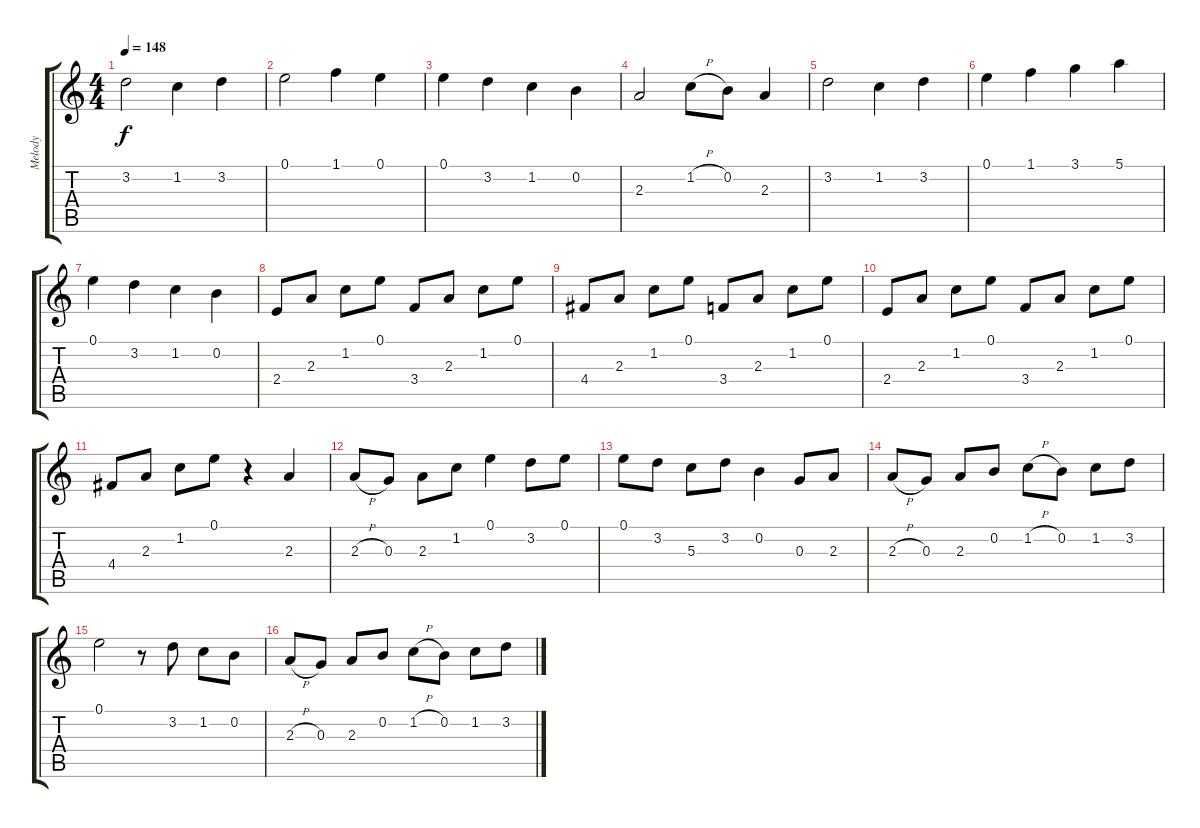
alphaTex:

\track ("Melody" "Melody") {instrument acousticguitarnylon}
\staff {score tabs}
\tuning (E4 B3 G3 D3 A2 E2) {hide}
\ts (4 4)
\tempo 148
\clef g2
\ks c
3.2.2{dy f} 1.2.4 3.2.4 |
0.1.2 1.1.4 0.1.4 |
0.1.4 3.2.4 1.2.4 0.2.4 |
2.3.2 1.2{h}.8 0.2.8 2.3.4 |
3.2.2 1.2.4 3.2.4 |
0.1.4 1.1.4 3.1.4 5.1.4 |
0.1.4 3.2.4 1.2.4 0.2.4 |
2.4.8 2.3.8 1.2.8 0.1.8 3.4.8 2.3.8 1.2.8 0.1.8 |
4.4.8 2.3.8 1.2.8 0.1.8 3.4.8 2.3.8 1.2.8 0.1.8 |
2.4.8 2.3.8 1.2.8 0.1.8 3.4.8 2.3.8 1.2.8 0.1.8 |
4.4.8 2.3.8 1.2.8 0.1.8 r.4 2.3.4 |
2.3{h}.8 0.3.8 2.3.8 1.2.8 0.1.4 3.2.8 0.1.8 |
0.1.8 3.2.8 5.3.8 3.2.8 0.2.4 0.3.8 2.3.8 |
2.3{h}.8 0.3.8 2.3.8 0.2.8 1.2{h}.8 0.2.8 1.2.8 3.2.8 |
0.1.2 r.8 3.2.8 1.2.8 0.2.8 |
2.3{h}.8 0.3.8 2.3.8 0.2.8 1.2{h}.8 0.2.8 1.2.8 3.2.8
